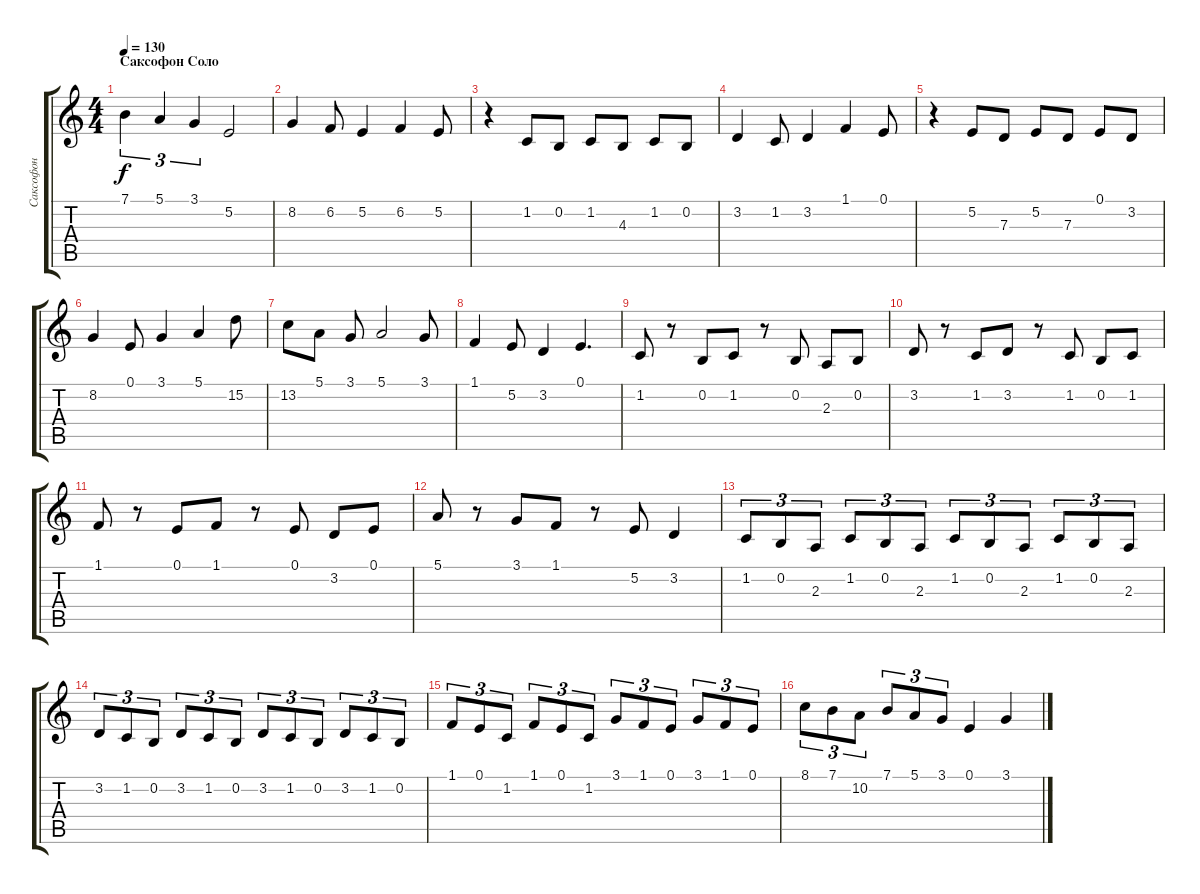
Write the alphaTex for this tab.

\track ("Саксофон" "Саксофон") {instrument altosax}
\staff {score tabs}
\tuning (E4 B3 G3 D3 A2 D2) {hide}
\ts (4 4)
\section ("" "Саксофон Соло")
\tempo 130
\clef g2
\ks c
7.1.4{tu (3 2) dy f} 5.1.4{tu (3 2)} 3.1.4{tu (3 2)} 5.2.2 |
8.2.4 6.2.8 5.2.4 6.2.4 5.2.8 |
r.4 1.2.8 0.2.8 1.2.8 4.3.8 1.2.8 0.2.8 |
3.2.4 1.2.8 3.2.4 1.1.4 0.1.8 |
r.4 5.2.8 7.3.8 5.2.8 7.3.8 0.1.8 3.2.8 |
8.2.4 0.1.8 3.1.4 5.1.4 15.2.8 |
13.2.8 5.1.8 3.1.8 5.1.2 3.1.8 |
1.1.4 5.2.8 3.2.4 0.1.4{d} |
1.2.8 r.8 0.2.8 1.2.8 r.8 0.2.8 2.3.8 0.2.8 |
3.2.8 r.8 1.2.8 3.2.8 r.8 1.2.8 0.2.8 1.2.8 |
1.1.8 r.8 0.1.8 1.1.8 r.8 0.1.8 3.2.8 0.1.8 |
5.1.8 r.8 3.1.8 1.1.8 r.8 5.2.8 3.2.4 |
1.2.8{tu (3 2)} 0.2.8{tu (3 2)} 2.3.8{tu (3 2)} 1.2.8{tu (3 2)} 0.2.8{tu (3 2)} 2.3.8{tu (3 2)} 1.2.8{tu (3 2)} 0.2.8{tu (3 2)} 2.3.8{tu (3 2)} 1.2.8{tu (3 2)} 0.2.8{tu (3 2)} 2.3.8{tu (3 2)} |
3.2.8{tu (3 2)} 1.2.8{tu (3 2)} 0.2.8{tu (3 2)} 3.2.8{tu (3 2)} 1.2.8{tu (3 2)} 0.2.8{tu (3 2)} 3.2.8{tu (3 2)} 1.2.8{tu (3 2)} 0.2.8{tu (3 2)} 3.2.8{tu (3 2)} 1.2.8{tu (3 2)} 0.2.8{tu (3 2)} |
1.1.8{tu (3 2)} 0.1.8{tu (3 2)} 1.2.8{tu (3 2)} 1.1.8{tu (3 2)} 0.1.8{tu (3 2)} 1.2.8{tu (3 2)} 3.1.8{tu (3 2)} 1.1.8{tu (3 2)} 0.1.8{tu (3 2)} 3.1.8{tu (3 2)} 1.1.8{tu (3 2)} 0.1.8{tu (3 2)} |
8.1.8{tu (3 2)} 7.1.8{tu (3 2)} 10.2.8{tu (3 2)} 7.1.8{tu (3 2)} 5.1.8{tu (3 2)} 3.1.8{tu (3 2)} 0.1.4 3.1.4
